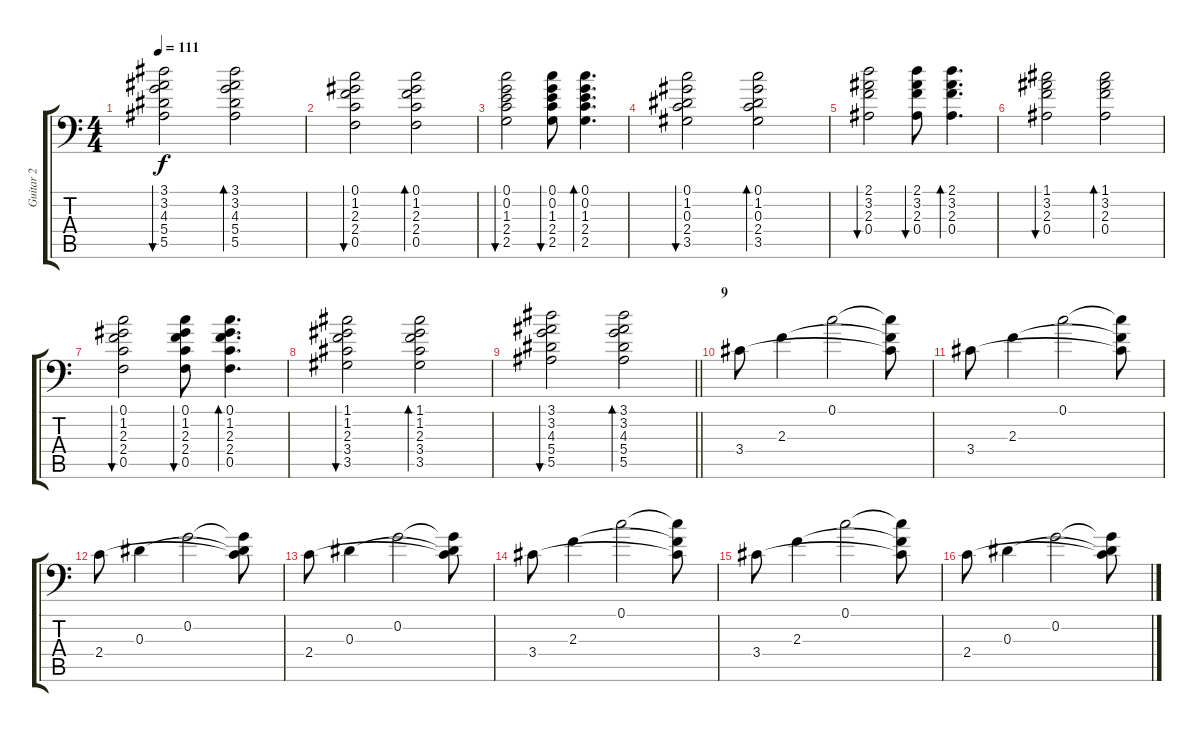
\track ("Guitar 2" "Guitar 2") {instrument electricguitarclean}
\staff {score tabs}
\tuning (C4 G3 Eb3 Bb2 F2 Bb1) {hide}
\ts (4 4)
\tempo 111
\clef f4
\ks c
(3.1 3.2 4.3 5.4 5.5).2{bu 60 dy f} (3.1 3.2 4.3 5.4 5.5).2{bd 60} |
(0.1 1.2 2.3 2.4 0.5).2{bu 60} (0.1 1.2 2.3 2.4 0.5).2{bd 60} |
(0.1 0.2 1.3 2.4 2.5).2{bu 60} (0.1 0.2 1.3 2.4 2.5).8{bu 60} (0.1 0.2 1.3 2.4 2.5).4{d bd 60} |
(0.1 1.2 0.3 2.4 3.5).2{bu 60} (0.1 1.2 0.3 2.4 3.5).2{bd 60} |
(2.1 3.2 2.3 0.4).2{bu 60} (2.1 3.2 2.3 0.4).8{bu 60} (2.1 3.2 2.3 0.4).4{d bd 60} |
(1.1 3.2 2.3 0.4).2{bu 60} (1.1 3.2 2.3 0.4).2{bd 60} |
(0.1 1.2 2.3 2.4 0.5).2{bu 60} (0.1 1.2 2.3 2.4 0.5).8{bu 60} (0.1 1.2 2.3 2.4 0.5).4{d bd 60} |
(1.1 1.2 2.3 3.4 3.5).2{bu 60} (1.1 1.2 2.3 3.4 3.5).2{bd 60} |
\barLineRight lightlight
(3.1 3.2 4.3 5.4 5.5).2{bu 60} (3.1 3.2 4.3 5.4 5.5).2{bd 60} |
\section ("" "9")
3.4.8 2.3.4 0.1.2 (0.1{t} 2.3{t} 3.4{t}).8 |
3.4.8 2.3.4 0.1.2 (0.1{t} 2.3{t} 3.4{t}).8 |
2.4.8 0.3.4 0.2.2 (0.2{t} 0.3{t} 2.4{t}).8 |
2.4.8 0.3.4 0.2.2 (0.2{t} 0.3{t} 2.4{t}).8 |
3.4.8 2.3.4 0.1.2 (0.1{t} 2.3{t} 3.4{t}).8 |
3.4.8 2.3.4 0.1.2 (0.1{t} 2.3{t} 3.4{t}).8 |
2.4.8 0.3.4 0.2.2 (0.2{t} 0.3{t} 2.4{t}).8
